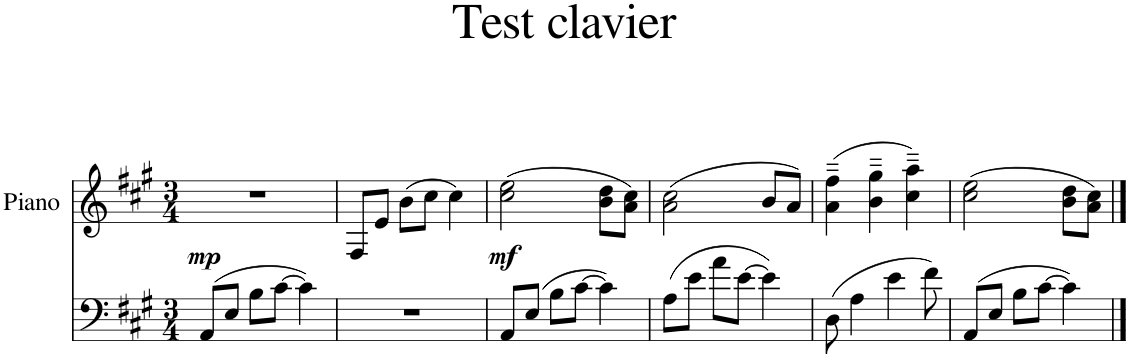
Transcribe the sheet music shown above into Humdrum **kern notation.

**kern	**kern	**dynam
*part2	*part1	*part1
*staff2	*staff1	*staff1
*I"Piano	*I"Piano	*
*I'Pno	*I'Pno	*
*clefF4	*clefG2	*
*k[f#c#g#]	*k[f#c#g#]	*
*M3/4	*M3/4	*
=1	=1	=1
!	!	!LO:DY:b
(8AA/L	2.r	mp
8E/J	.	.
8B\L	.	.
[8c#\J	.	.
4c#\])	.	.
=2	=2	=2
2.r	8F#/L	.
.	8e/J	.
.	(8b\L	.
.	8cc#\J	.
.	4cc#\)	.
=3	=3	=3
!	!	!LO:DY:b
8AA/L	(2cc#\ 2ee\	mf
(8E/J	.	.
8B\L	.	.
[8c#\J	.	.
4c#\])	8b\ 8dd\L	.
.	8a\ 8cc#\J)	.
=4	=4	=4
(8A\L	(2a\ 2cc#\	.
8e\J	.	.
8a\L	.	.
[8e\J	.	.
4e\])	8b/L	.
.	8a/J)	.
=5	=5	=5
(8D\	(4a\~ 4ff#\~	.
4A\	.	.
.	4b\~ 4gg#\~	.
4e\	.	.
.	4cc#\~ 4aa\~)	.
8f#\)	.	.
=6	=6	=6
(8AA/L	(2cc#\ 2ee\	.
8E/J	.	.
8B\L	.	.
[8c#\J	.	.
4c#\])	8b\ 8dd\L	.
.	8a\ 8cc#\J)	.
==	==	==
*-	*-	*-
